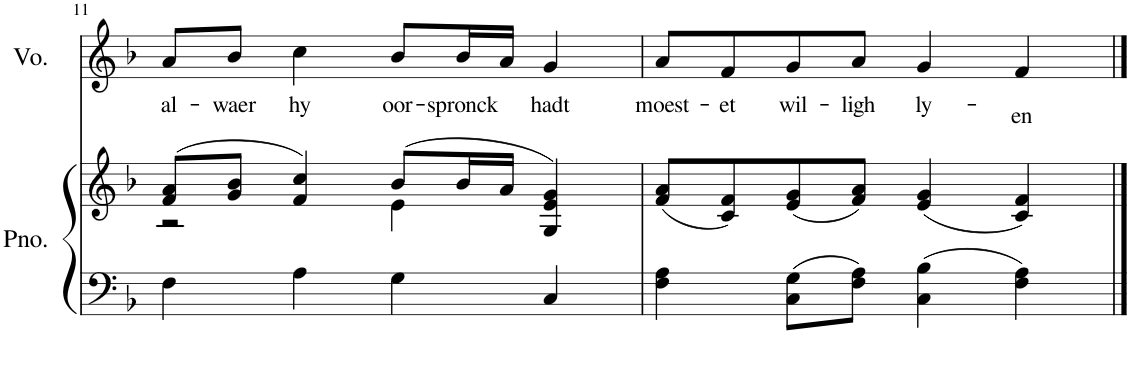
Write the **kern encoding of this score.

**kern	**kern	**kern	**text
*part2	*part2	*part1	*part1
*staff3	*staff2	*staff1	*staff1
*I"Piano	*	*I"Voice	*
*I'Pno.	*	*I'Vo.	*
!!LO:PB:g=z
*clefF4	*clefG2	*clefG2	*
*k[b-]	*k[b-]	*k[b-]	*
*M4/4	*M4/4	*M4/4	*
=11	=11	=11	=11
*	*^	*	*
!	!	!	!	!LO:LY:b
4F\	(8f/ 8a/L	2r	8a/L	al-
!	!	!	!	!LO:LY:b
.	8g/ 8b-/J	.	8b-/J	-waer
!	!	!	!	!LO:LY:b
4A\	4f/ 4cc/)	.	4cc\	hy
!	!	!	!	!LO:LY:b
4G\	(8b-/L	4e\	8b-/L	oor-
!	!	!	!	!LO:LY:b
.	16b-/L	.	16b-/L	-spronck
.	16a/JJ	.	16a/JJ	.
!	!	!	!	!LO:LY:b
4C/	4G/ 4e/ 4g/)	4ryy	4g/	hadt
=12	=12	=12	=12	=12
!	!	!	!	!LO:LY:b
*	*v	*v	*	*
4F\ 4A\	(8f/ 8a/L	8a/L	moest-
!	!	!	!LO:LY:b
.	8c/ 8f/)	8f/	-et
!	!	!	!LO:LY:b
8C\ 8G\L	(8e/ 8g/	8g/	wil-
!	!	!	!LO:LY:b
8F\ 8A\J	8f/ 8a/J)	8a/J	-ligh
!	!	!	!LO:LY:b
4C\ 4B-\	(4e/ 4g/	4g/	ly-
!	!	!	!LO:LY:b
4F\ 4A\	4c/ 4f/)	4f/	-en
==	==	==	==
*-	*-	*-	*-
